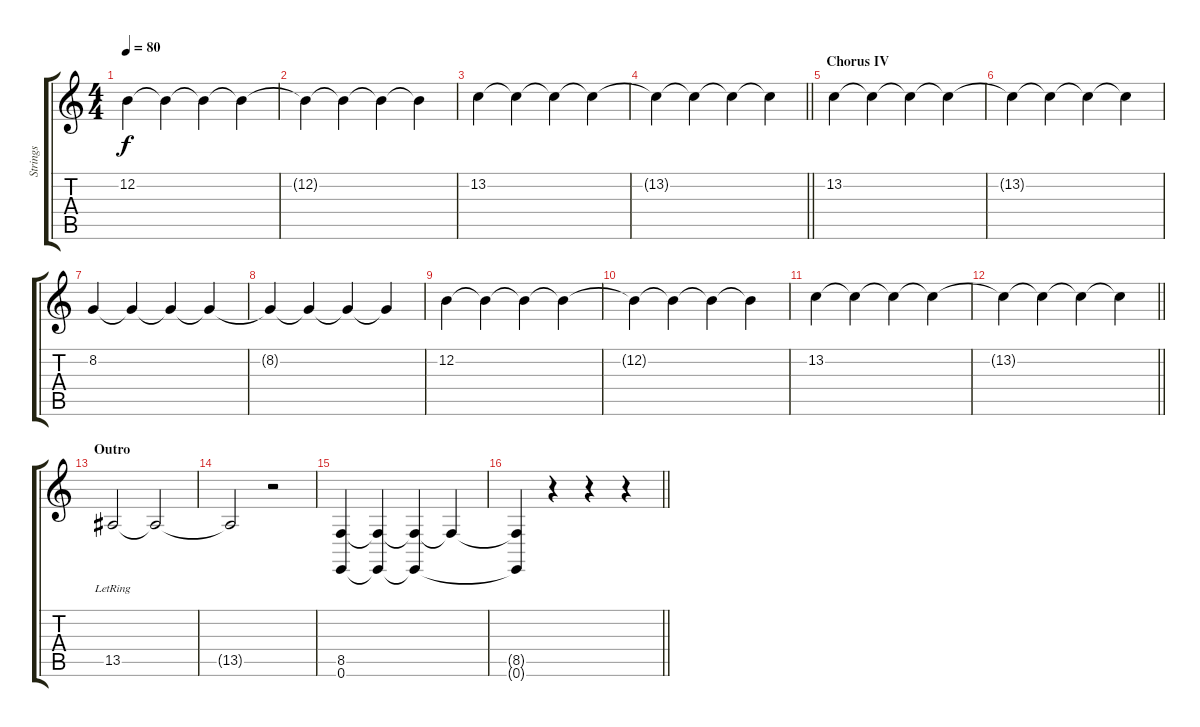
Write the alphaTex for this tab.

\track ("Strings" "Strings") {instrument synthstrings1}
\staff {score tabs}
\tuning (E4 B3 G3 D3 A2 E2) {hide}
\ts (4 4)
\tempo 80
\clef g2
\ks c
12.2.4{dy f} 12.2{t}.4 12.2{t}.4 12.2{t}.4 |
12.2{t}.4 12.2{t}.4 12.2{t}.4 12.2{t}.4 |
13.2.4 13.2{t}.4 13.2{t}.4 13.2{t}.4 |
\barLineRight lightlight
13.2{t}.4 13.2{t}.4 13.2{t}.4 13.2{t}.4 |
\section ("" "Chorus IV")
13.2.4 13.2{t}.4 13.2{t}.4 13.2{t}.4 |
13.2{t}.4 13.2{t}.4 13.2{t}.4 13.2{t}.4 |
8.2.4 8.2{t}.4 8.2{t}.4 8.2{t}.4 |
8.2{t}.4 8.2{t}.4 8.2{t}.4 8.2{t}.4 |
12.2.4 12.2{t}.4 12.2{t}.4 12.2{t}.4 |
12.2{t}.4 12.2{t}.4 12.2{t}.4 12.2{t}.4 |
13.2.4 13.2{t}.4 13.2{t}.4 13.2{t}.4 |
\barLineRight lightlight
13.2{t}.4 13.2{t}.4 13.2{t}.4 13.2{t}.4 |
\section ("" "Outro")
13.5{lr}.2 13.5{t}.2{volume 0} |
13.5{t}.2 r.2 |
(8.5 0.6).4{volume 10} (8.5{t} 0.6{t}).4{volume 0} (8.5{t} 0.6{t}).4 8.5{t}.4 |
\barLineRight lightlight
(8.5{t} 0.6{t}).4 r.4 r.4 r.4
